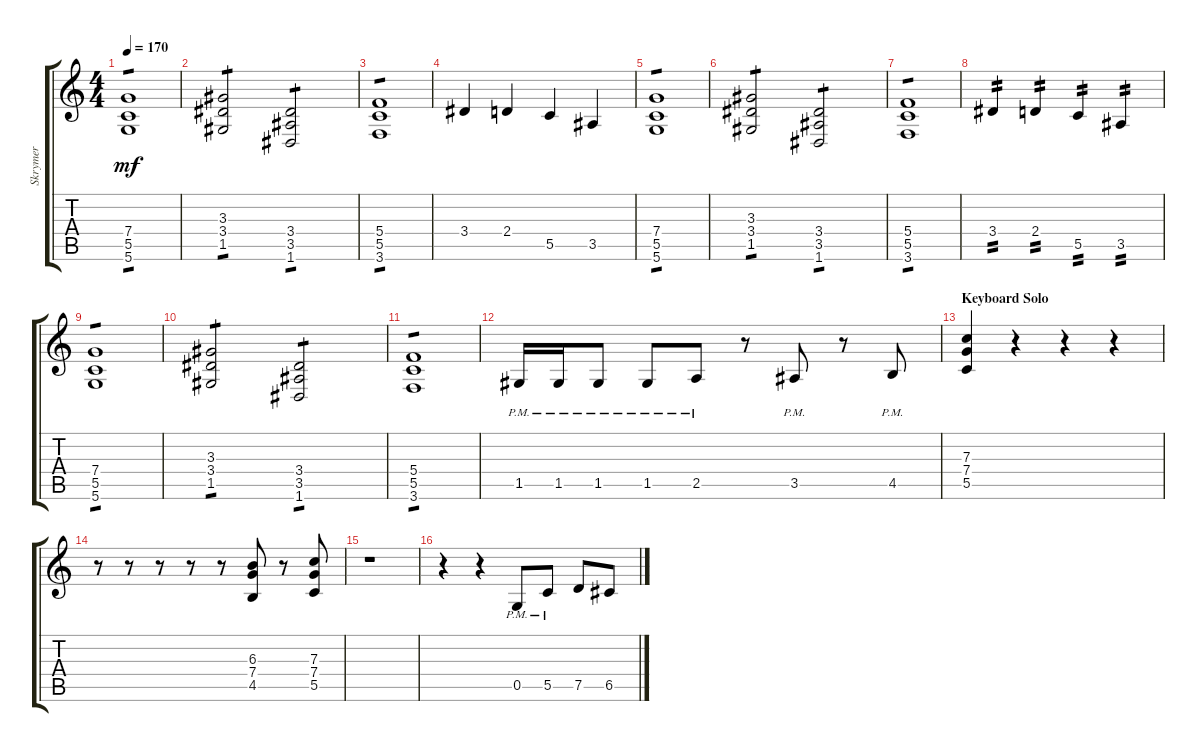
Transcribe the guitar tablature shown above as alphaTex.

\track ("Skrymer" "Skrymer") {instrument overdrivenguitar}
\staff {score tabs}
\tuning (D4 A3 F3 C3 G2 D2) {hide}
\ts (4 4)
\tempo 170
\clef g2
\ks c
(7.4 5.5 5.6).1{tp 1 dy mf} |
(3.3 3.4 1.5).2{tp 1} (3.4 3.5 1.6).2{tp 1} |
(5.4 5.5 3.6).1{tp 1} |
3.4.4 2.4.4 5.5.4 3.5.4 |
(7.4 5.5 5.6).1{tp 1} |
(3.3 3.4 1.5).2{tp 1} (3.4 3.5 1.6).2{tp 1} |
(5.4 5.5 3.6).1{tp 1} |
3.4.4{tp 2} 2.4.4{tp 2} 5.5.4{tp 2} 3.5.4{tp 2} |
(7.4 5.5 5.6).1{tp 1} |
(3.3 3.4 1.5).2{tp 1} (3.4 3.5 1.6).2{tp 1} |
(5.4 5.5 3.6).1{tp 1} |
1.5{pm}.16 1.5{pm}.16 1.5{pm}.8 1.5{pm}.8 2.5{pm}.8 r.8 3.5{pm}.8 r.8 4.5{pm}.8 |
\section ("" "Keyboard Solo")
(7.3 7.4 5.5).4 r.4 r.4 r.4 |
r.8 r.8 r.8 r.8 r.8 (6.3 7.4 4.5).8 r.8 (7.3 7.4 5.5).8 |
r.1 |
r.4 r.4 0.5{pm}.8 5.5{pm}.8 7.5.8 6.5.8
